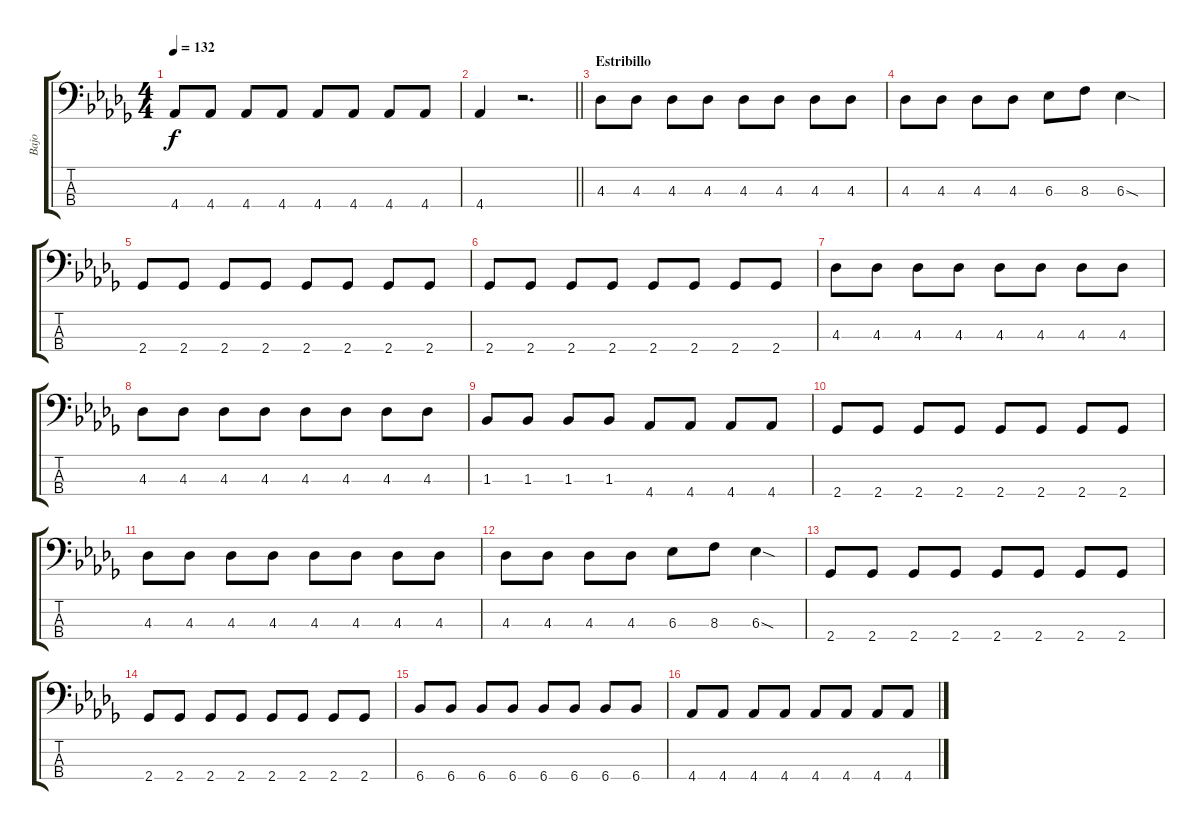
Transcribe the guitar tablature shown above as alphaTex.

\track ("Bajo" "Bajo") {instrument electricbassfinger}
\staff {score tabs}
\tuning (G2 D2 A1 E1) {hide}
\ts (4 4)
\tempo 132
\clef f4
\ks db
4.4.8{dy f} 4.4.8 4.4.8 4.4.8 4.4.8 4.4.8 4.4.8 4.4.8 |
\barLineRight lightlight
4.4.4 r.2{d} |
\section ("" "Estribillo")
4.3.8 4.3.8 4.3.8 4.3.8 4.3.8 4.3.8 4.3.8 4.3.8 |
4.3.8 4.3.8 4.3.8 4.3.8 6.3.8 8.3.8 6.3{sod}.4 |
2.4.8 2.4.8 2.4.8 2.4.8 2.4.8 2.4.8 2.4.8 2.4.8 |
2.4.8 2.4.8 2.4.8 2.4.8 2.4.8 2.4.8 2.4.8 2.4.8 |
4.3.8 4.3.8 4.3.8 4.3.8 4.3.8 4.3.8 4.3.8 4.3.8 |
4.3.8 4.3.8 4.3.8 4.3.8 4.3.8 4.3.8 4.3.8 4.3.8 |
1.3.8 1.3.8 1.3.8 1.3.8 4.4.8 4.4.8 4.4.8 4.4.8 |
2.4.8 2.4.8 2.4.8 2.4.8 2.4.8 2.4.8 2.4.8 2.4.8 |
4.3.8 4.3.8 4.3.8 4.3.8 4.3.8 4.3.8 4.3.8 4.3.8 |
4.3.8 4.3.8 4.3.8 4.3.8 6.3.8 8.3.8 6.3{sod}.4 |
2.4.8 2.4.8 2.4.8 2.4.8 2.4.8 2.4.8 2.4.8 2.4.8 |
2.4.8 2.4.8 2.4.8 2.4.8 2.4.8 2.4.8 2.4.8 2.4.8 |
6.4.8 6.4.8 6.4.8 6.4.8 6.4.8 6.4.8 6.4.8 6.4.8 |
4.4.8 4.4.8 4.4.8 4.4.8 4.4.8 4.4.8 4.4.8 4.4.8
